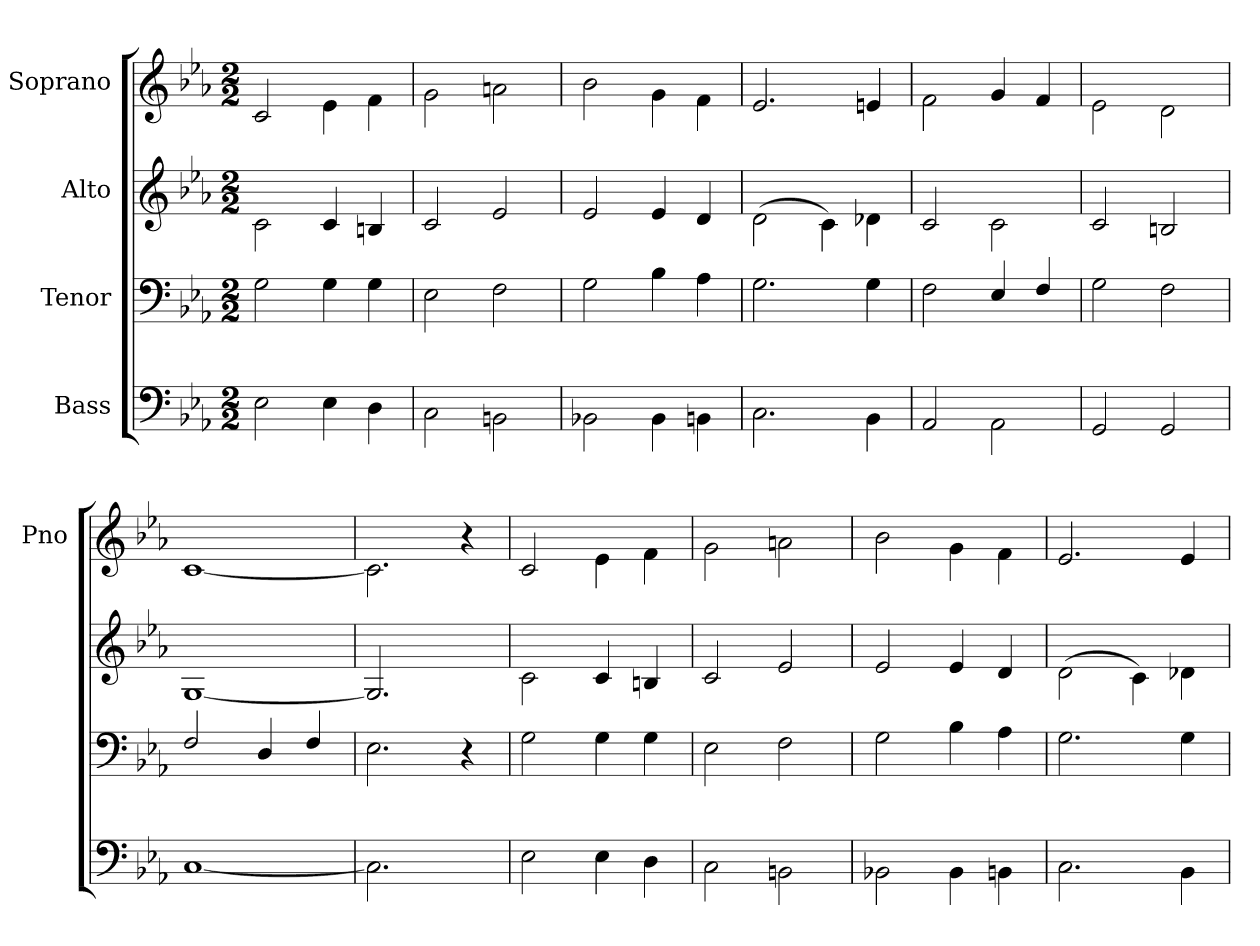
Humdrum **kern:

**kern	**kern	**kern	**kern
*part4	*part3	*part2	*part1
*staff4	*staff3	*staff2	*staff1
*I"Bass	*I"Tenor	*I"Alto	*I"Soprano
*	*	*	*I'Pno
*clefF4	*clefF4	*clefG2	*clefG2
*k[b-e-a-]	*k[b-e-a-]	*k[b-e-a-]	*k[b-e-a-]
*E-:	*E-:	*E-:	*E-:
*M2/2	*M2/2	*M2/2	*M2/2
=	=	=	=
2E-\	2G\	2c\	2c/
4E-\	4G\	4c/	4e-\
4D\	4G\	4Bn/	4f\
=	=	=	=
2C\	2E-\	2c/	2g\
2BBn\	2F\	2e-/	2an\
=	=	=	=
2BB-X\	2G\	2e-/	2b-\
4BB-\	4B-\	4e-/	4g\
4BBn\	4A-\	4d/	4f\
=	=	=	=
2.C\	2.G\	(<2d\	2.e-/
.	.	4c\)	.
4BB-\	4G\	4d-X\	4en/
=	=	=	=
2AA-/	2F\	2c/	2f\
2AA-\	4E-/	2c\	4g/
.	4F/	.	4f/
=	=	=	=
2GG/	2G\	2c/	2e-\
2GG/	2F\	2Bn/	2d\
=	=	=	=
[1C	2F/	[1G	[1c
.	4D/	.	.
.	4F/	.	.
=	=	=	=
2.C\]	2.E-\	2.G/]	2.c\]
4ryy	4r	4ryy	4r
=	=	=	=
2E-\	2G\	2c\	2c/
4E-\	4G\	4c/	4e-\
4D\	4G\	4Bn/	4f\
=	=	=	=
2C\	2E-\	2c/	2g\
2BBn\	2F\	2e-/	2an\
=	=	=	=
2BB-X\	2G\	2e-/	2b-\
4BB-\	4B-\	4e-/	4g\
4BBn\	4A-\	4d/	4f\
=	=	=	=
2.C\	2.G\	(<2d\	2.e-/
.	.	4c\)	.
4BB-\	4G\	4d-X\	4e-/
=	=	=	=
*-	*-	*-	*-
